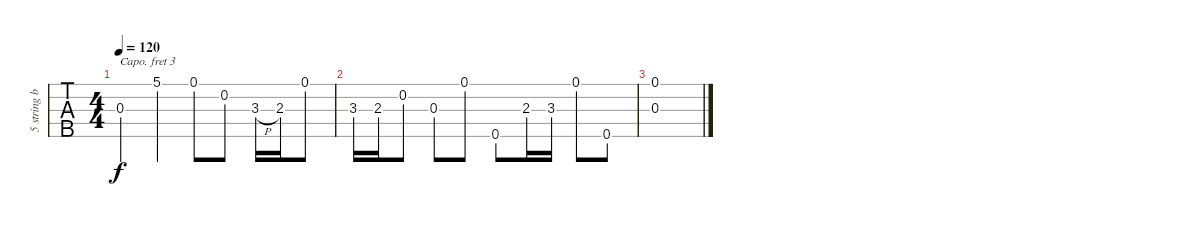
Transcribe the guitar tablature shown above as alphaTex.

\track ("5 string banjo" "5 string b") {instrument banjo}
\staff {tabs}
\capo 3
\tuning (D4 B3 G3 D3 G4) {hide}
\displaytranspose 12
\ts (4 4)
\tempo 120
\clef g2
\ks c
0.3.4{dy f} 5.1.4 0.1.8 0.2.8 3.3{h}.16 2.3.16 0.1.8 |
3.3.16 2.3.16 0.2.8 0.3.8 0.1.8 0.5.8 2.3.16 3.3.16 0.1.8 0.5.8 |
(0.1 0.3).1
